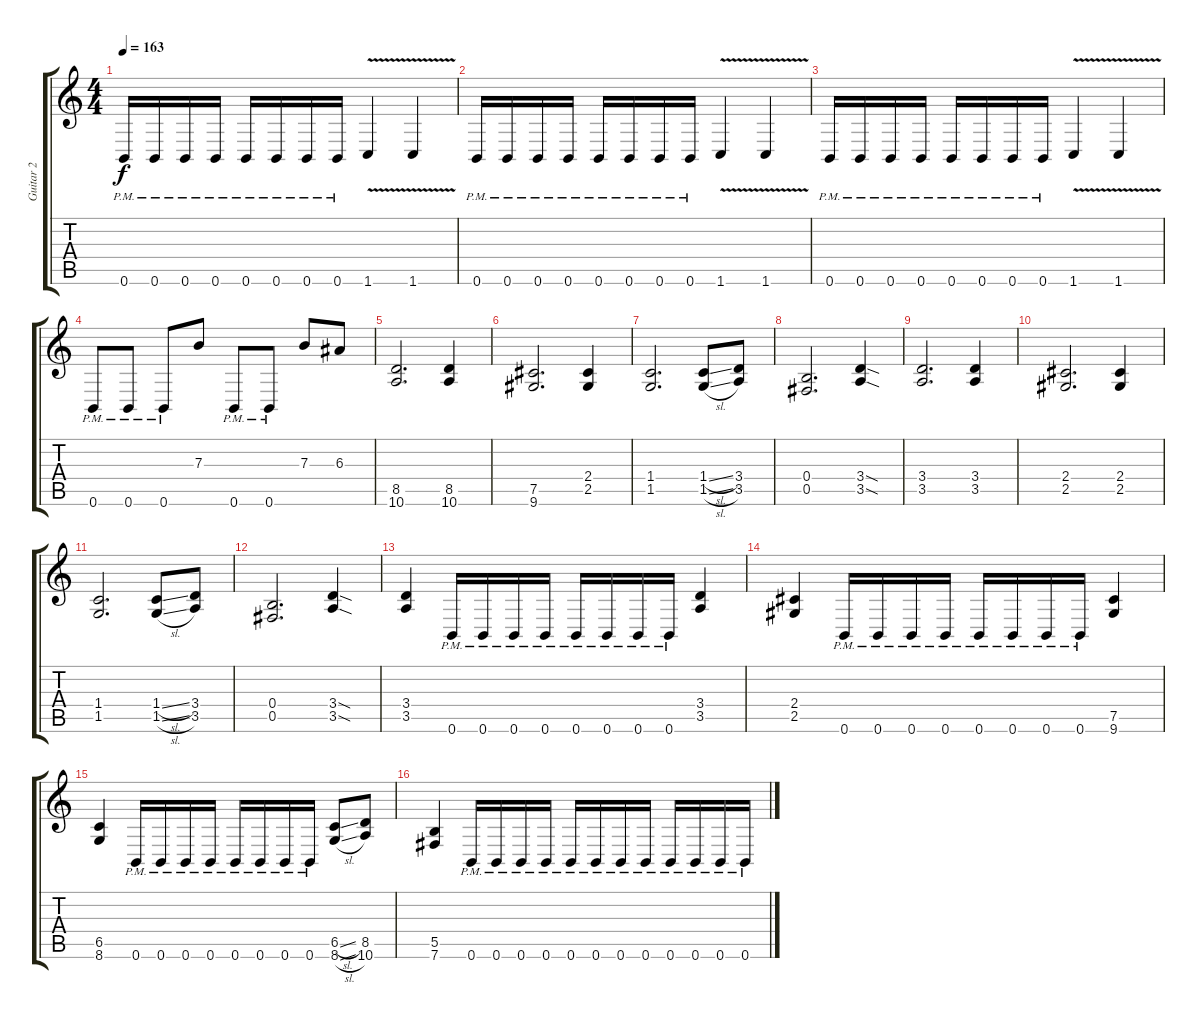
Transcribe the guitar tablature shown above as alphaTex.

\track ("Guitar 2" "Guitar 2") {instrument distortionguitar}
\staff {score tabs}
\tuning (Db4 Ab3 E3 B2 Gb2 B1) {hide}
\ts (4 4)
\tempo 163
\clef g2
\ks c
0.6{pm}.16{dy f} 0.6{pm}.16 0.6{pm}.16 0.6{pm}.16 0.6{pm}.16 0.6{pm}.16 0.6{pm}.16 0.6{pm}.16 1.6{v}.4 1.6{v}.4 |
0.6{pm}.16 0.6{pm}.16 0.6{pm}.16 0.6{pm}.16 0.6{pm}.16 0.6{pm}.16 0.6{pm}.16 0.6{pm}.16 1.6{v}.4 1.6{v}.4 |
0.6{pm}.16 0.6{pm}.16 0.6{pm}.16 0.6{pm}.16 0.6{pm}.16 0.6{pm}.16 0.6{pm}.16 0.6{pm}.16 1.6{v}.4 1.6{v}.4 |
0.6{pm}.8 0.6{pm}.8 0.6{pm}.8 7.3.8 0.6{pm}.8 0.6{pm}.8 7.3.8 6.3.8 |
(8.5 10.6).2{d} (8.5 10.6).4 |
(7.5 9.6).2{d} (2.4 2.5).4 |
(1.4 1.5).2{d} (1.4{sl} 1.5{sl}).8 (3.4 3.5).8 |
(0.4 0.5).2{d} (3.4{sod} 3.5{sod}).4 |
(3.4 3.5).2{d} (3.4 3.5).4 |
(2.4 2.5).2{d} (2.4 2.5).4 |
(1.4 1.5).2{d} (1.4{sl} 1.5{sl}).8 (3.4 3.5).8 |
(0.4 0.5).2{d} (3.4{sod} 3.5{sod}).4 |
(3.4 3.5).4 0.6{pm}.16 0.6{pm}.16 0.6{pm}.16 0.6{pm}.16 0.6{pm}.16 0.6{pm}.16 0.6{pm}.16 0.6{pm}.16 (3.4 3.5).4 |
(2.4 2.5).4 0.6{pm}.16 0.6{pm}.16 0.6{pm}.16 0.6{pm}.16 0.6{pm}.16 0.6{pm}.16 0.6{pm}.16 0.6{pm}.16 (7.5 9.6).4 |
(6.5 8.6).4 0.6{pm}.16 0.6{pm}.16 0.6{pm}.16 0.6{pm}.16 0.6{pm}.16 0.6{pm}.16 0.6{pm}.16 0.6{pm}.16 (6.5{sl} 8.6{sl}).8 (8.5 10.6).8 |
(5.5 7.6).4 0.6{pm}.16 0.6{pm}.16 0.6{pm}.16 0.6{pm}.16 0.6{pm}.16 0.6{pm}.16 0.6{pm}.16 0.6{pm}.16 0.6{pm}.16 0.6{pm}.16 0.6{pm}.16 0.6{pm}.16
